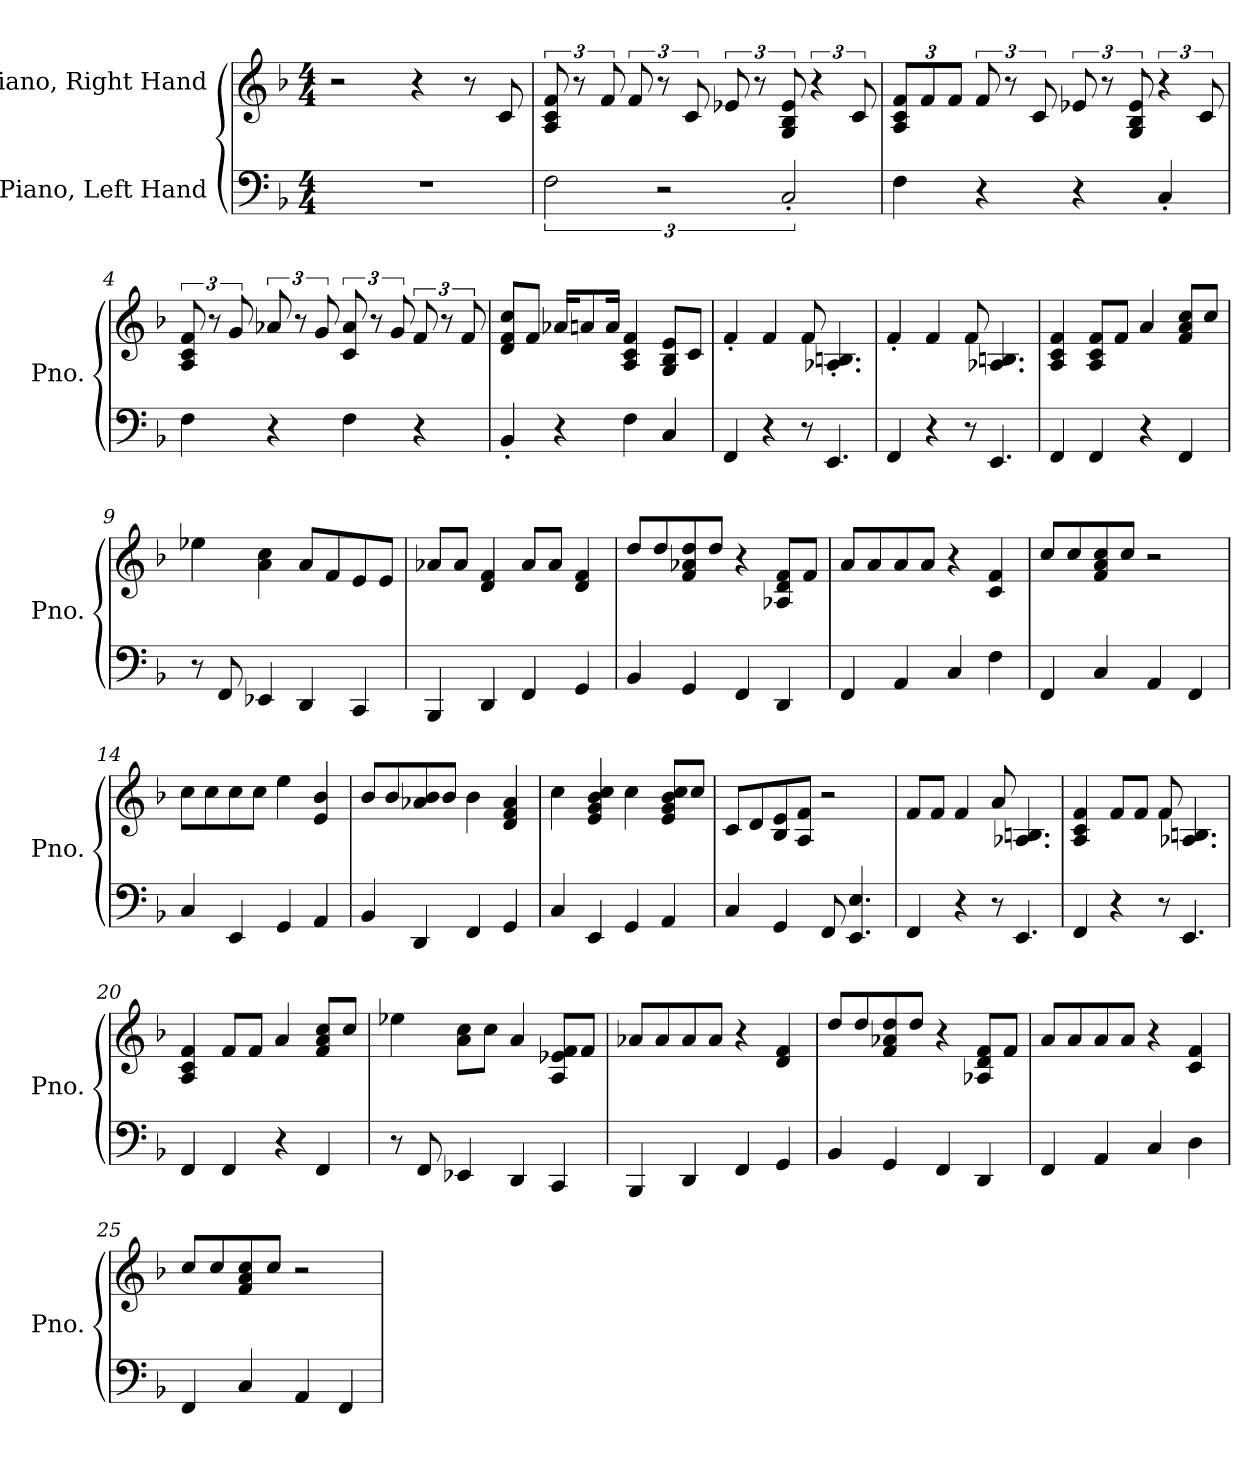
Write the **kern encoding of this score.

**kern	**kern
*part2	*part1
*staff2	*staff1
*I"Piano, Left Hand	*I"Piano, Right Hand
*I'Pno.	*I'Pno.
*clefF4	*clefG2
*k[b-]	*k[b-]
*M4/4	*M4/4
*MM100	*MM100
=1	=1
1r	2r
.	4r
.	8r
.	8c/
=2	=2
3F\	12A/ 12c/ 12f/
.	12r
.	12f/
.	12f/
3r	12r
.	12c/
.	12e-X/
.	12r
3C'/	12G/ 12B-/ 12e-/
.	6r
.	12c/
=3	=3
*	*Xbrackettup
4F\	12A/ 12c/ 12f/L
.	12f/
.	12f/J
*	*brackettup
4r	12f/
.	12r
.	12c/
4r	12e-X/
.	12r
.	12G/ 12B-/ 12e-/
4C'/	6r
.	12c/
!!LO:LB:g=z
=4	=4
4F\	12A/ 12c/ 12f/
.	12r
.	12g/
4r	12a-X/
.	12r
.	12g/
4F\	12c/ 12a-/
.	12r
.	12g/
4r	12f/
.	12r
.	12f/
=5	=5
4BB-'/	8d/ 8f/ 8cc/L
.	8f/J
4r	16a-X/KL
.	8an/
.	16a/Jk
4F\	4A/ 4c/ 4f/
4C/	8G/ 8B-/ 8e/L
.	8c/J
=6	=6
4FF/	4f'/
4r	4f/
8r	8f/
4.EE/	4.A-X/' 4.Bn/'
=7	=7
4FF/	4f'/
4r	4f/
8r	8f/
4.EE/	4.A-X/ 4.Bn/
!!LO:LB:g=z
=8	=8
4FF/	4A/ 4c/ 4f/
4FF/	8A/ 8c/ 8f/L
.	8f/J
4r	4a/
4FF/	8f/ 8a/ 8cc/L
.	8cc/J
=9	=9
8r	4ee-X\
8FF/	.
4EE-X/	4a\ 4cc\
4DD/	8a/L
.	8f/
4CC/	8e/
.	8e/J
=10	=10
4BBB-/	8a-X/L
.	8a-/J
4DD/	4d/ 4f/
4FF/	8a-/L
.	8a-/J
4GG/	4d/ 4f/
=11	=11
4BB-/	8dd/L
.	8dd/
4GG/	8f/ 8a-X/ 8dd/
.	8dd/J
4FF/	4r
4DD/	8A-X/ 8d/ 8f/L
.	8f/J
=12	=12
4FF/	8a/L
.	8a/
4AA/	8a/
.	8a/J
4C/	4r
4F\	4c/ 4f/
!!LO:LB:g=z
=13	=13
4FF/	8cc/L
.	8cc/
4C/	8f/ 8a/ 8cc/
.	8cc/J
4AA/	2r
4FF/	.
=14	=14
4C/	8cc\L
.	8cc\
4EE/	8cc\
.	8cc\J
4GG/	4ee\
4AA/	4e/ 4b-/
=15	=15
4BB-/	8b-/L
.	8b-/
4DD/	8a-X/ 8b-/
.	8b-/J
4FF/	4b-\
4GG/	4d/ 4f/ 4a-/
=16	=16
4C/	4cc\
4EE/	4e/ 4g/ 4b-/ 4cc/
4GG/	4cc\
4AA/	8e/ 8g/ 8b-/ 8cc/L
.	8cc/J
=17	=17
4C/	8c/L
.	8d/
4GG/	8B-/ 8e/
.	8A/ 8f/J
8FF/	2r
4.EE/ 4.E/	.
!!LO:LB:g=z
=18	=18
4FF/	8f/L
.	8f/J
4r	4f/
8r	8a/
4.EE/	4.A-X/ 4.Bn/
=19	=19
4FF/	4A/ 4c/ 4f/
4r	8f/L
.	8f/J
8r	8f/
4.EE/	4.A-X/ 4.Bn/
=20	=20
4FF/	4A/ 4c/ 4f/
4FF/	8f/L
.	8f/J
4r	4a/
4FF/	8f/ 8a/ 8cc/L
.	8cc/J
=21	=21
8r	4ee-X\
8FF/	.
4EE-X/	8a\ 8cc\L
.	8cc\J
4DD/	4a/
4CC/	8A/ 8e-X/ 8f/L
.	8f/J
=22	=22
4BBB-/	8a-X/L
.	8a-/
4DD/	8a-/
.	8a-/J
4FF/	4r
4GG/	4d/ 4f/
!!LO:LB:g=z
=23	=23
4BB-/	8dd/L
.	8dd/
4GG/	8f/ 8a-X/ 8dd/
.	8dd/J
4FF/	4r
4DD/	8A-X/ 8d/ 8f/L
.	8f/J
=24	=24
4FF/	8a/L
.	8a/
4AA/	8a/
.	8a/J
4C/	4r
4D\	4c/ 4f/
=25	=25
4FF/	8cc/L
.	8cc/
4C/	8f/ 8a/ 8cc/
.	8cc/J
4AA/	2r
4FF/	.
=	=
*-	*-
